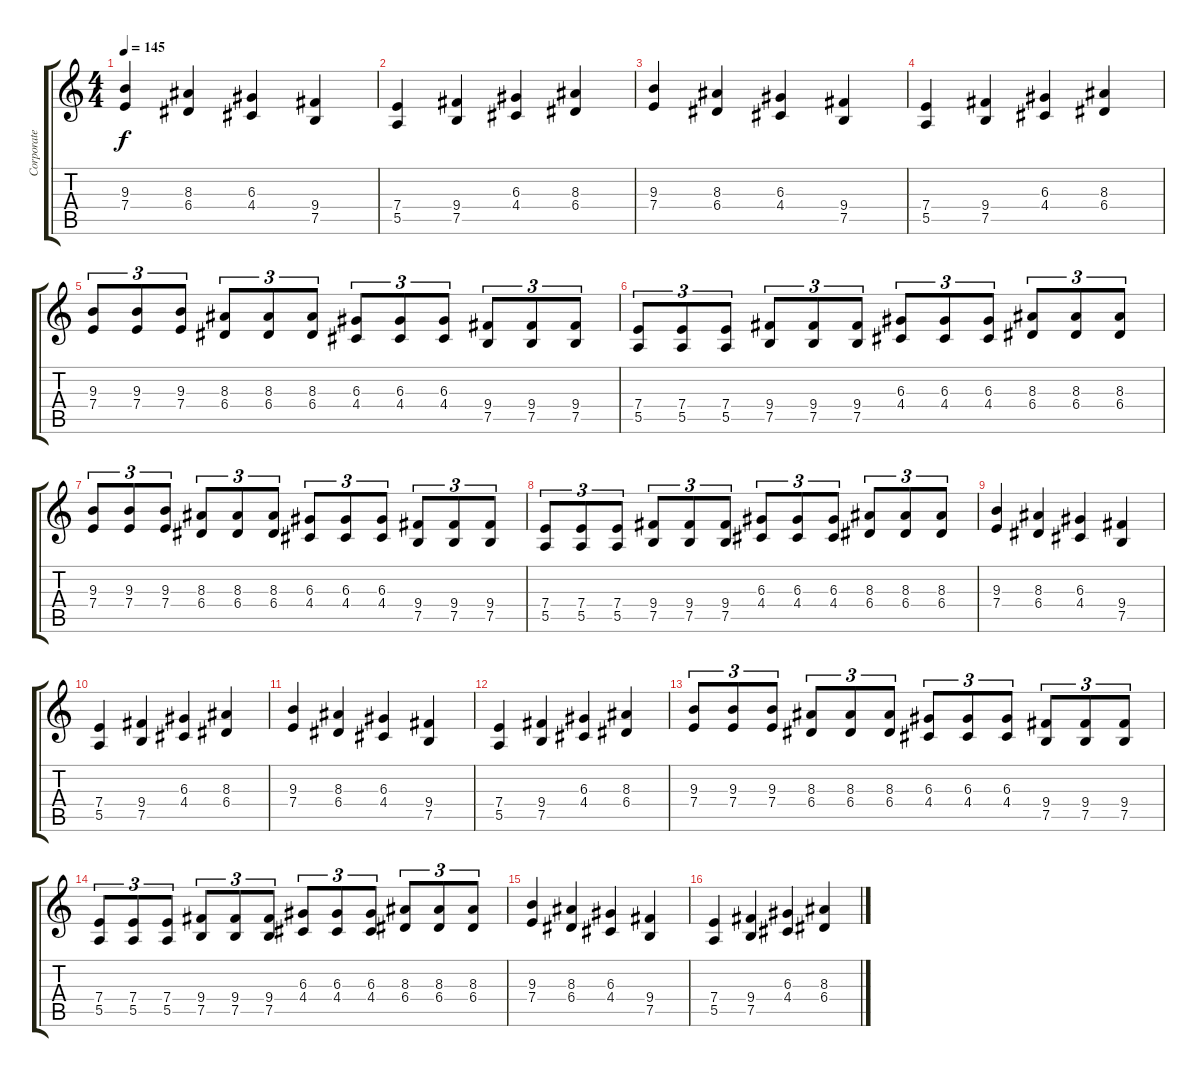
\track ("Corporate Death (R)" "Corporate ") {instrument distortionguitar}
\staff {score tabs}
\tuning (B3 Gb3 D3 A2 E2 B1) {hide}
\ts (4 4)
\tempo 145
\clef g2
\ks c
(9.3 7.4).4{dy f instrument distortionguitar} (8.3 6.4).4 (6.3 4.4).4 (9.4 7.5).4 |
(7.4 5.5).4 (9.4 7.5).4 (6.3 4.4).4 (8.3 6.4).4 |
(9.3 7.4).4 (8.3 6.4).4 (6.3 4.4).4 (9.4 7.5).4 |
(7.4 5.5).4 (9.4 7.5).4 (6.3 4.4).4 (8.3 6.4).4 |
(9.3 7.4).8{tu (3 2)} (9.3 7.4).8{tu (3 2)} (9.3 7.4).8{tu (3 2)} (8.3 6.4).8{tu (3 2)} (8.3 6.4).8{tu (3 2)} (8.3 6.4).8{tu (3 2)} (6.3 4.4).8{tu (3 2)} (6.3 4.4).8{tu (3 2)} (6.3 4.4).8{tu (3 2)} (9.4 7.5).8{tu (3 2)} (9.4 7.5).8{tu (3 2)} (9.4 7.5).8{tu (3 2)} |
(7.4 5.5).8{tu (3 2)} (7.4 5.5).8{tu (3 2)} (7.4 5.5).8{tu (3 2)} (9.4 7.5).8{tu (3 2)} (9.4 7.5).8{tu (3 2)} (9.4 7.5).8{tu (3 2)} (6.3 4.4).8{tu (3 2)} (6.3 4.4).8{tu (3 2)} (6.3 4.4).8{tu (3 2)} (8.3 6.4).8{tu (3 2)} (8.3 6.4).8{tu (3 2)} (8.3 6.4).8{tu (3 2)} |
(9.3 7.4).8{tu (3 2)} (9.3 7.4).8{tu (3 2)} (9.3 7.4).8{tu (3 2)} (8.3 6.4).8{tu (3 2)} (8.3 6.4).8{tu (3 2)} (8.3 6.4).8{tu (3 2)} (6.3 4.4).8{tu (3 2)} (6.3 4.4).8{tu (3 2)} (6.3 4.4).8{tu (3 2)} (9.4 7.5).8{tu (3 2)} (9.4 7.5).8{tu (3 2)} (9.4 7.5).8{tu (3 2)} |
(7.4 5.5).8{tu (3 2)} (7.4 5.5).8{tu (3 2)} (7.4 5.5).8{tu (3 2)} (9.4 7.5).8{tu (3 2)} (9.4 7.5).8{tu (3 2)} (9.4 7.5).8{tu (3 2)} (6.3 4.4).8{tu (3 2)} (6.3 4.4).8{tu (3 2)} (6.3 4.4).8{tu (3 2)} (8.3 6.4).8{tu (3 2)} (8.3 6.4).8{tu (3 2)} (8.3 6.4).8{tu (3 2)} |
(9.3 7.4).4 (8.3 6.4).4 (6.3 4.4).4 (9.4 7.5).4 |
(7.4 5.5).4 (9.4 7.5).4 (6.3 4.4).4 (8.3 6.4).4 |
(9.3 7.4).4 (8.3 6.4).4 (6.3 4.4).4 (9.4 7.5).4 |
(7.4 5.5).4 (9.4 7.5).4 (6.3 4.4).4 (8.3 6.4).4 |
(9.3 7.4).8{tu (3 2)} (9.3 7.4).8{tu (3 2)} (9.3 7.4).8{tu (3 2)} (8.3 6.4).8{tu (3 2)} (8.3 6.4).8{tu (3 2)} (8.3 6.4).8{tu (3 2)} (6.3 4.4).8{tu (3 2)} (6.3 4.4).8{tu (3 2)} (6.3 4.4).8{tu (3 2)} (9.4 7.5).8{tu (3 2)} (9.4 7.5).8{tu (3 2)} (9.4 7.5).8{tu (3 2)} |
(7.4 5.5).8{tu (3 2)} (7.4 5.5).8{tu (3 2)} (7.4 5.5).8{tu (3 2)} (9.4 7.5).8{tu (3 2)} (9.4 7.5).8{tu (3 2)} (9.4 7.5).8{tu (3 2)} (6.3 4.4).8{tu (3 2)} (6.3 4.4).8{tu (3 2)} (6.3 4.4).8{tu (3 2)} (8.3 6.4).8{tu (3 2)} (8.3 6.4).8{tu (3 2)} (8.3 6.4).8{tu (3 2)} |
(9.3 7.4).4 (8.3 6.4).4 (6.3 4.4).4 (9.4 7.5).4 |
(7.4 5.5).4 (9.4 7.5).4 (6.3 4.4).4 (8.3 6.4).4
